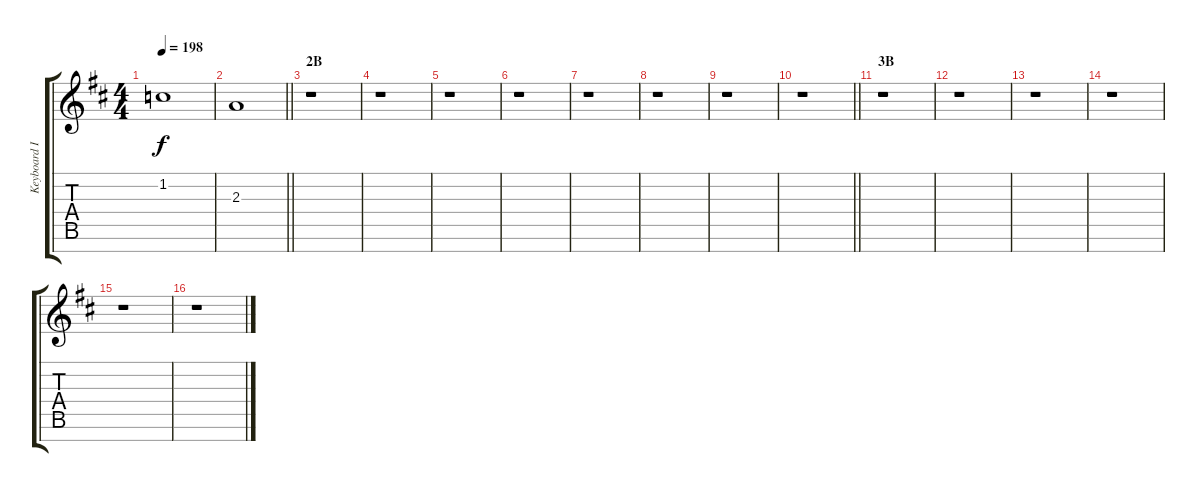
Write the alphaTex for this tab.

\track ("Keyboard II" "Keyboard I") {instrument tubularbells}
\staff {score tabs}
\tuning (E5 B4 G4 D4 A3 E3 B2) {hide}
\ts (4 4)
\tempo 198
\clef g2
\ks d
1.2.1{dy f} |
\barLineRight lightlight
2.3.1 |
\section ("" "2B")
r.1 |
r.1 |
r.1 |
r.1 |
r.1 |
r.1 |
r.1 |
\barLineRight lightlight
r.1 |
\section ("" "3B")
r.1 |
r.1 |
r.1 |
r.1 |
r.1 |
r.1
